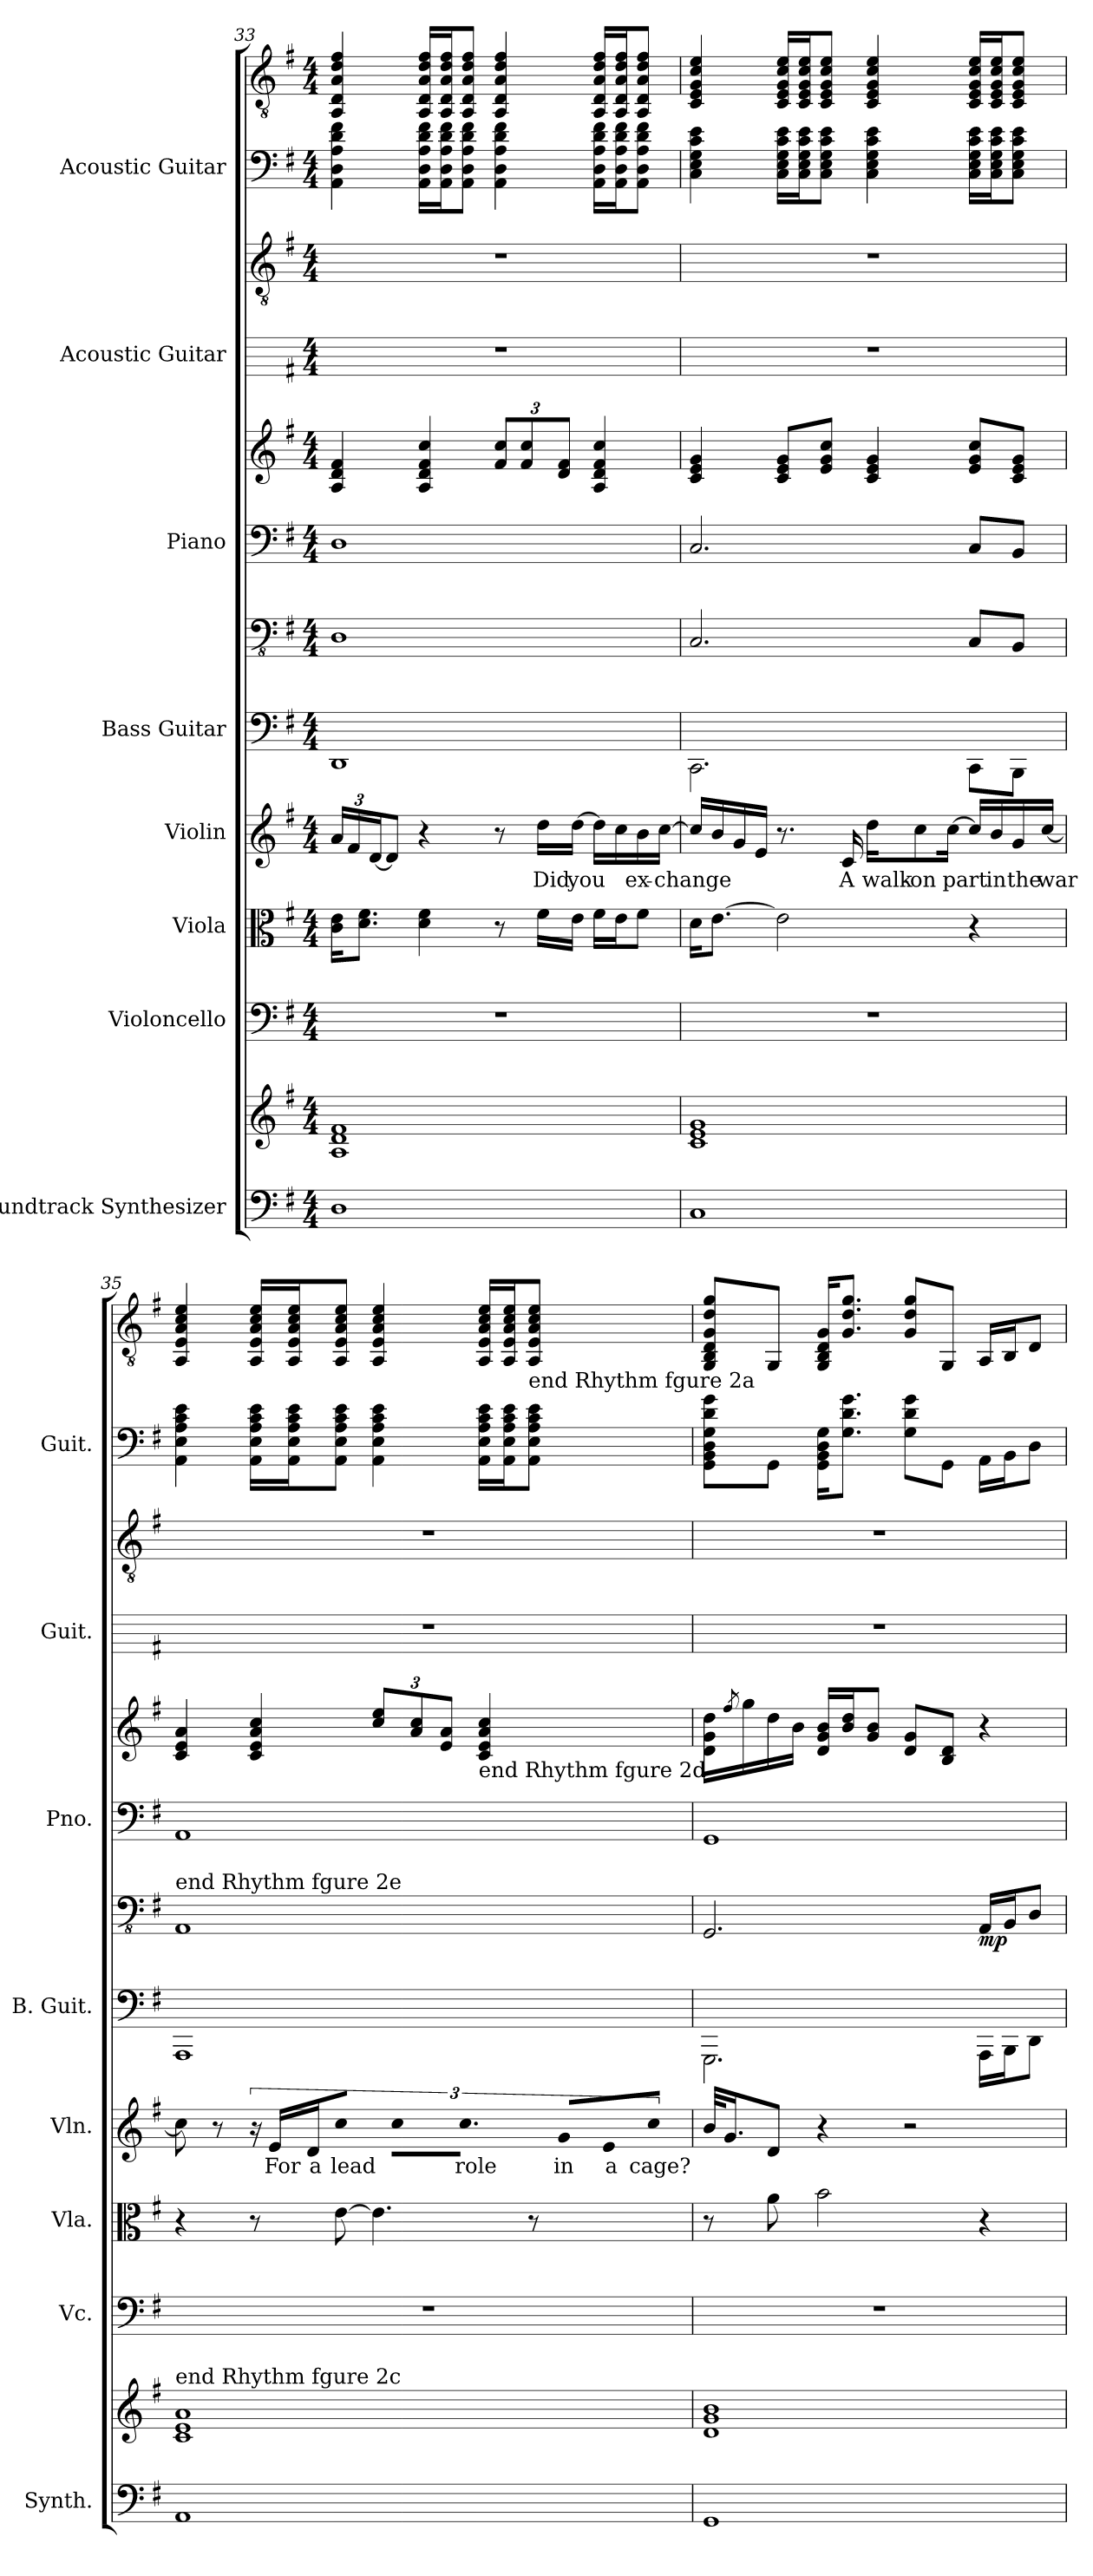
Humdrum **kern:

**kern	**kern	**kern	**kern	**kern	**text	**kern	**kern	**dynam	**kern	**kern	**kern	**kern	**kern	**kern
*part8	*part8	*part7	*part6	*part5	*part5	*part4	*part4	*part4	*part3	*part3	*part2	*part2	*part1	*part1
*staff13	*staff12	*staff11	*staff10	*staff9	*staff9	*staff8	*staff7	*staff7/8	*staff6	*staff5	*staff4	*staff3	*staff2	*staff1
*I"Soundtrack Synthesizer	*	*I"Violoncello	*I"Viola	*I"Violin	*	*I"Bass Guitar	*	*	*I"Piano	*	*I"Acoustic Guitar	*	*I"Acoustic Guitar	*
*I'Synth.	*	*I'Vc.	*I'Vla.	*I'Vln.	*	*I'B. Guit.	*	*	*I'Pno.	*	*I'Guit.	*	*I'Guit.	*
!!LO:PB:g=z
*clefF4	*clefG2	*clefF4	*clefC3	*clefG2	*	*	*clefFv4	*	*clefF4	*clefG2	*	*clefGv2	*	*clefGv2
*k[f#]	*k[f#]	*k[f#]	*k[f#]	*k[f#]	*	*k[f#]	*k[f#]	*	*k[f#]	*k[f#]	*k[f#]	*k[f#]	*k[f#]	*k[f#]
*M4/4	*M4/4	*M4/4	*M4/4	*M4/4	*	*M4/4	*M4/4	*	*M4/4	*M4/4	*M4/4	*M4/4	*M4/4	*M4/4
*	*	*	*	*Xbrackettup	*	*	*	*	*	*	*	*	*	*
=33	=33	=33	=33	=33	=33	=33	=33	=33	=33	=33	=33	=33	=33	=33
1D	1A 1d 1f#	1r	16c\ 16e\KL	24a/LL	.	1DD	1DD	.	1D	4A/ 4d/ 4f#/	1r	1r	4AA\ 4D\ 4A\ 4d\ 4f#\	4AA/ 4D/ 4A/ 4d/ 4f#/
.	.	.	.	24f#/	.	.	.	.	.	.	.	.	.	.
.	.	.	8.d\ 8.f#\J	.	.	.	.	.	.	.	.	.	.	.
.	.	.	.	[24d/J	.	.	.	.	.	.	.	.	.	.
.	.	.	.	8d/J]	.	.	.	.	.	.	.	.	.	.
.	.	.	4d\ 4f#\	4r	.	.	.	.	.	4A/ 4d/ 4f#/ 4cc/	.	.	16AA\ 16D\ 16A\ 16d\ 16f#\LL	16AA/ 16D/ 16A/ 16d/ 16f#/LL
.	.	.	.	.	.	.	.	.	.	.	.	.	16AA\ 16D\ 16A\ 16d\ 16f#\J	16AA/ 16D/ 16A/ 16d/ 16f#/J
.	.	.	.	.	.	.	.	.	.	.	.	.	8AA\ 8D\ 8A\ 8d\ 8f#\J	8AA/ 8D/ 8A/ 8d/ 8f#/J
*	*	*	*	*	*	*	*	*	*	*Xbrackettup	*	*	*	*
.	.	.	8r	8r	.	.	.	.	.	12f#/ 12cc/L	.	.	4AA\ 4D\ 4A\ 4d\ 4f#\	4AA/ 4D/ 4A/ 4d/ 4f#/
.	.	.	.	.	.	.	.	.	.	12f#/ 12cc/	.	.	.	.
.	.	.	16f#\LL	16dd\LL	Did	.	.	.	.	.	.	.	.	.
.	.	.	.	.	.	.	.	.	.	12d/ 12f#/J	.	.	.	.
.	.	.	16e\JJ	[16dd\JJ	you	.	.	.	.	.	.	.	.	.
.	.	.	16f#\LL	16dd\LL]	.	.	.	.	.	4A/ 4d/ 4f#/ 4cc/	.	.	16AA\ 16D\ 16A\ 16d\ 16f#\LL	16AA/ 16D/ 16A/ 16d/ 16f#/LL
.	.	.	16e\J	16cc\	.	.	.	.	.	.	.	.	16AA\ 16D\ 16A\ 16d\ 16f#\J	16AA/ 16D/ 16A/ 16d/ 16f#/J
.	.	.	8f#\J	16b\	ex-	.	.	.	.	.	.	.	8AA\ 8D\ 8A\ 8d\ 8f#\J	8AA/ 8D/ 8A/ 8d/ 8f#/J
.	.	.	.	[16cc\JJ	-change	.	.	.	.	.	.	.	.	.
=34	=34	=34	=34	=34	=34	=34	=34	=34	=34	=34	=34	=34	=34	=34
1C	1c 1e 1g	1r	16d\KL	16cc/LL]	.	2.CC\	2.CC/	.	2.C/	4c/ 4e/ 4g/	1r	1r	4C\ 4E\ 4G\ 4c\ 4e\	4C/ 4E/ 4G/ 4c/ 4e/
.	.	.	[8.e\J	16b/	.	.	.	.	.	.	.	.	.	.
.	.	.	.	16g/	.	.	.	.	.	.	.	.	.	.
.	.	.	.	16e/JJ	.	.	.	.	.	.	.	.	.	.
.	.	.	2e\]	8.r	.	.	.	.	.	8c/ 8e/ 8g/L	.	.	16C\ 16E\ 16G\ 16c\ 16e\LL	16C/ 16E/ 16G/ 16c/ 16e/LL
.	.	.	.	.	.	.	.	.	.	.	.	.	16C\ 16E\ 16G\ 16c\ 16e\J	16C/ 16E/ 16G/ 16c/ 16e/J
.	.	.	.	.	.	.	.	.	.	8e/ 8g/ 8cc/J	.	.	8C\ 8E\ 8G\ 8c\ 8e\J	8C/ 8E/ 8G/ 8c/ 8e/J
.	.	.	.	16c/	A	.	.	.	.	.	.	.	.	.
.	.	.	.	16dd\KL	walk-	.	.	.	.	4c/ 4e/ 4g/	.	.	4C\ 4E\ 4G\ 4c\ 4e\	4C/ 4E/ 4G/ 4c/ 4e/
.	.	.	.	8cc\	-on	.	.	.	.	.	.	.	.	.
.	.	.	.	[16cc\Jk	part	.	.	.	.	.	.	.	.	.
.	.	.	4r	16cc/LL]	.	8CC\L	8CC/L	.	8C/L	8e/ 8g/ 8cc/L	.	.	16C\ 16E\ 16G\ 16c\ 16e\LL	16C/ 16E/ 16G/ 16c/ 16e/LL
.	.	.	.	16b/	in	.	.	.	.	.	.	.	16C\ 16E\ 16G\ 16c\ 16e\J	16C/ 16E/ 16G/ 16c/ 16e/J
.	.	.	.	16g/	the	8BBB\J	8BBB/J	.	8BB/J	8c/ 8e/ 8g/J	.	.	8C\ 8E\ 8G\ 8c\ 8e\J	8C/ 8E/ 8G/ 8c/ 8e/J
.	.	.	.	[16cc/JJ	war	.	.	.	.	.	.	.	.	.
!!LO:PB:g=z
=35	=35	=35	=35	=35	=35	=35	=35	=35	=35	=35	=35	=35	=35	=35
!	!	!	!	!	!	!	!LO:TX:a:t=end Rhythm fgure 2e	!	!	!	!	!	!	!
!	!LO:TX:a:t=end Rhythm fgure 2c	!	!	!	!	!	!	!	!	!	!	!	!	!
1AA	1c 1e 1a	1r	4r	8cc\]	.	1AAA	1AAA	.	1AA	4c/ 4e/ 4a/	1r	1r	4AA\ 4E\ 4A\ 4c\ 4e\	4AA/ 4E/ 4A/ 4c/ 4e/
.	.	.	.	8r	.	.	.	.	.	.	.	.	.	.
*	*	*	*	*brackettup	*	*	*	*	*	*	*	*	*	*
.	.	.	8r	24r	.	.	.	.	.	4c/ 4e/ 4a/ 4cc/	.	.	16AA\ 16E\ 16A\ 16c\ 16e\LL	16AA/ 16E/ 16A/ 16c/ 16e/LL
.	.	.	.	24e/LL	For	.	.	.	.	.	.	.	.	.
.	.	.	.	.	.	.	.	.	.	.	.	.	16AA\ 16E\ 16A\ 16c\ 16e\J	16AA/ 16E/ 16A/ 16c/ 16e/J
.	.	.	.	24d/J	a	.	.	.	.	.	.	.	.	.
.	.	.	[8e\	8cc/J	lead	.	.	.	.	.	.	.	8AA\ 8E\ 8A\ 8c\ 8e\J	8AA/ 8E/ 8A/ 8c/ 8e/J
.	.	.	4.e\]	16cc\KL	.	.	.	.	.	12cc/ 12ee/L	.	.	4AA\ 4E\ 4A\ 4c\ 4e\	4AA/ 4E/ 4A/ 4c/ 4e/
.	.	.	.	8.cc\J	role	.	.	.	.	.	.	.	.	.
.	.	.	.	.	.	.	.	.	.	12a/ 12cc/	.	.	.	.
.	.	.	.	.	.	.	.	.	.	12e/ 12a/J	.	.	.	.
!	!	!	!	!	!	!	!	!	!	!LO:TX:b:t=end Rhythm fgure 2d	!	!	!	!
.	.	.	.	16g/LL	in	.	.	.	.	4c/ 4e/ 4a/ 4cc/	.	.	16AA\ 16E\ 16A\ 16c\ 16e\LL	16AA/ 16E/ 16A/ 16c/ 16e/LL
.	.	.	.	16e/J	a	.	.	.	.	.	.	.	16AA\ 16E\ 16A\ 16c\ 16e\J	16AA/ 16E/ 16A/ 16c/ 16e/J
!	!	!	!	!	!	!	!	!	!	!	!	!	!	!LO:TX:b:t=end Rhythm fgure 2a
.	.	.	8r	8cc/J	cage?	.	.	.	.	.	.	.	8AA\ 8E\ 8A\ 8c\ 8e\J	8AA/ 8E/ 8A/ 8c/ 8e/J
=36	=36	=36	=36	=36	=36	=36	=36	=36	=36	=36	=36	=36	=36	=36
1GG	1d 1g 1b	1r	8r	32b/KLL	.	2.GGG\	2.GGG/	.	1GG	16d\ 16g\ 16dd\LL	1r	1r	8GG\ 8BB\ 8D\ 8G\ 8d\ 8g\L	8GG/ 8BB/ 8D/ 8G/ 8d/ 8g/L
.	.	.	.	16.g/J	.	.	.	.	.	.	.	.	.	.
.	.	.	.	.	.	.	.	.	.	8qff#/	.	.	.	.
.	.	.	.	.	.	.	.	.	.	16gg\	.	.	.	.
.	.	.	8a\	8d/J	.	.	.	.	.	16dd\	.	.	8GG\J	8GG/J
.	.	.	.	.	.	.	.	.	.	16b\JJ	.	.	.	.
.	.	.	2b\	4r	.	.	.	.	.	16d/ 16g/ 16b/LL	.	.	16GG\ 16BB\ 16D\ 16G\KL	16GG/ 16BB/ 16D/ 16G/KL
.	.	.	.	.	.	.	.	.	.	16b/ 16dd/J	.	.	8.G\ 8.d\ 8.g\J	8.G/ 8.d/ 8.g/J
.	.	.	.	.	.	.	.	.	.	8g/ 8b/J	.	.	.	.
.	.	.	.	2r	.	.	.	.	.	8d/ 8g/L	.	.	8G\ 8d\ 8g\L	8G/ 8d/ 8g/L
.	.	.	.	.	.	.	.	.	.	8B/ 8d/J	.	.	8GG\J	8GG/J
!	!	!	!	!	!	!	!	!LO:DY:b	!	!	!	!	!	!
.	.	.	4r	.	.	16AAA\LL	16AAA/LL	mp	.	4r	.	.	16AA\LL	16AA/LL
.	.	.	.	.	.	16BBB\J	16BBB/J	.	.	.	.	.	16BB\J	16BB/J
.	.	.	.	.	.	8DD\J	8DD/J	.	.	.	.	.	8D\J	8D/J
=	=	=	=	=	=	=	=	=	=	=	=	=	=	=
*-	*-	*-	*-	*-	*-	*-	*-	*-	*-	*-	*-	*-	*-	*-
